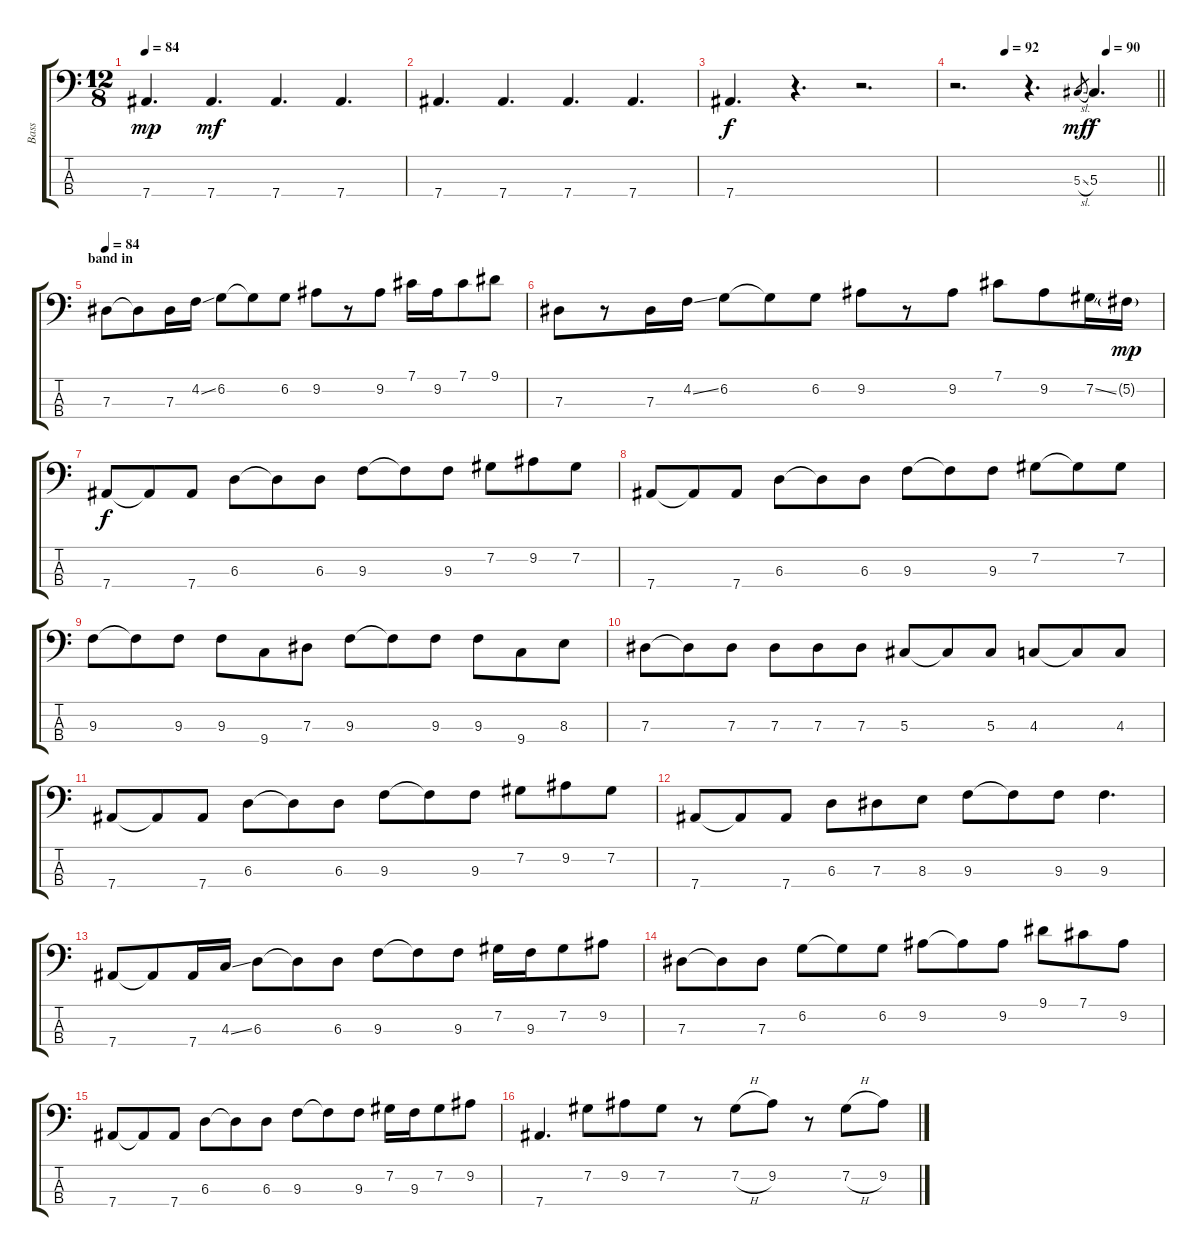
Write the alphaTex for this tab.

\track ("Bass" "Bass") {instrument electricbassfinger}
\staff {score tabs}
\tuning (Gb2 Db2 Ab1 Eb1) {hide}
\ts (12 8)
\tempo 84
\tempo 90
\tempo 84
\clef f4
\ks c
7.4.4{d dy mp instrument electricbassfinger} 7.4.4{d dy mf} 7.4.4{d} 7.4.4{d} |
7.4.4{d} 7.4.4{d} 7.4.4{d} 7.4.4{d} |
7.4.4{d dy f} r.4{d} r.2{d} |
\tempo (92 0.25)
\tempo (90 0.75)
\barLineRight lightlight
r.2{d} r.4{d} 5.3{sl}.8{gr dy mf} 5.3.4{d dy f} |
\section ("" "band in")
\tempo 84
7.3.8 7.3{t}.8 7.3.16 4.2{ss}.16 6.2.8 6.2{t}.8 6.2.8 9.2.8 r.8 9.2.8 7.1.16 9.2.16 7.1.8 9.1.8 |
7.3.8 r.8 7.3.16 4.2{ss}.16 6.2.8 6.2{t}.8 6.2.8 9.2.8 r.8 9.2.8 7.1.8 9.2.8 7.2{ss}.16 5.2{g}.16{dy mp} |
7.4.8{dy f} 7.4{t}.8 7.4.8 6.3.8 6.3{t}.8 6.3.8 9.3.8 9.3{t}.8 9.3.8 7.2.8 9.2.8 7.2.8 |
7.4.8 7.4{t}.8 7.4.8 6.3.8 6.3{t}.8 6.3.8 9.3.8 9.3{t}.8 9.3.8 7.2.8 7.2{t}.8 7.2.8 |
9.3.8 9.3{t}.8 9.3.8 9.3.8 9.4.8 7.3.8 9.3.8 9.3{t}.8 9.3.8 9.3.8 9.4.8 8.3.8 |
7.3.8 7.3{t}.8 7.3.8 7.3.8 7.3.8 7.3.8 5.3.8 5.3{t}.8 5.3.8 4.3.8 4.3{t}.8 4.3.8 |
7.4.8 7.4{t}.8 7.4.8 6.3.8 6.3{t}.8 6.3.8 9.3.8 9.3{t}.8 9.3.8 7.2.8 9.2.8 7.2.8 |
7.4.8 7.4{t}.8 7.4.8 6.3.8 7.3.8 8.3.8 9.3.8 9.3{t}.8 9.3.8 9.3.4{d} |
7.4.8 7.4{t}.8 7.4.16 4.3{ss}.16 6.3.8 6.3{t}.8 6.3.8 9.3.8 9.3{t}.8 9.3.8 7.2.16 9.3.16 7.2.8 9.2.8 |
7.3.8 7.3{t}.8 7.3.8 6.2.8 6.2{t}.8 6.2.8 9.2.8 9.2{t}.8 9.2.8 9.1.8 7.1.8 9.2.8 |
7.4.8 7.4{t}.8 7.4.8 6.3.8 6.3{t}.8 6.3.8 9.3.8 9.3{t}.8 9.3.8 7.2.16 9.3.16 7.2.8 9.2.8 |
7.4.4{d} 7.2.8 9.2.8 7.2.8 r.8 7.2{h}.8 9.2.8 r.8 7.2{h}.8 9.2.8
